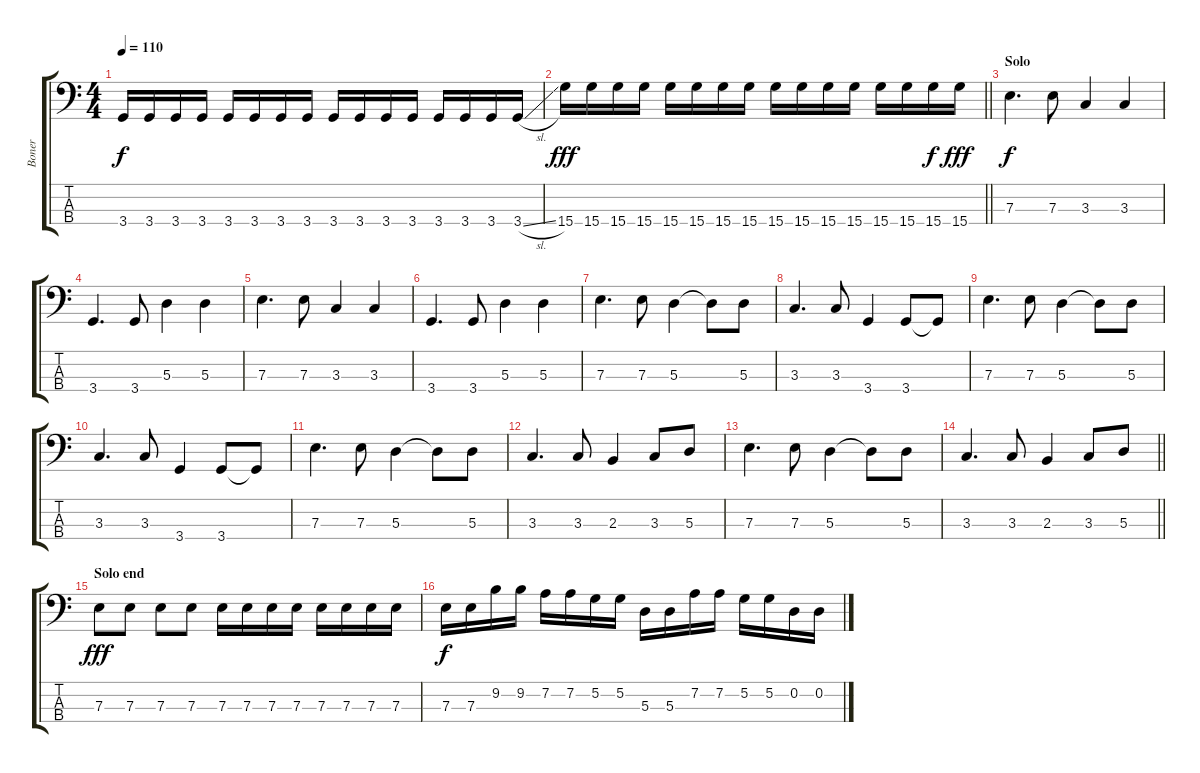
\track ("Boner" "Boner") {instrument electricbasspick}
\staff {score tabs}
\tuning (G2 D2 A1 E1) {hide}
\ts (4 4)
\tempo 110
\clef f4
\ks c
3.4.16{dy f volume 16} 3.4.16 3.4.16 3.4.16 3.4.16 3.4.16 3.4.16 3.4.16 3.4.16{volume 16} 3.4.16 3.4.16 3.4.16 3.4.16 3.4.16 3.4.16 3.4{sl}.16 |
\barLineRight lightlight
15.4.16{dy fff volume 16} 15.4.16 15.4.16 15.4.16 15.4.16 15.4.16 15.4.16 15.4.16 15.4.16{volume 16} 15.4.16 15.4.16 15.4.16 15.4.16 15.4.16 15.4.16{dy f} 15.4.16{dy fff} |
\section ("" "Solo")
7.3.4{d dy f} 7.3.8 3.3.4 3.3.4 |
3.4.4{d} 3.4.8 5.3.4 5.3.4 |
7.3.4{d} 7.3.8 3.3.4 3.3.4 |
3.4.4{d} 3.4.8 5.3.4 5.3.4 |
7.3.4{d} 7.3.8 5.3.4 5.3{t}.8 5.3.8 |
3.3.4{d} 3.3.8 3.4.4 3.4.8 3.4{t}.8 |
7.3.4{d} 7.3.8 5.3.4 5.3{t}.8 5.3.8 |
3.3.4{d} 3.3.8 3.4.4 3.4.8 3.4{t}.8 |
7.3.4{d} 7.3.8 5.3.4 5.3{t}.8 5.3.8 |
3.3.4{d} 3.3.8 2.3.4 3.3.8 5.3.8 |
7.3.4{d} 7.3.8 5.3.4 5.3{t}.8 5.3.8 |
\barLineRight lightlight
3.3.4{d} 3.3.8 2.3.4 3.3.8 5.3.8 |
\section ("" "Solo end")
7.3.8{dy fff} 7.3.8 7.3.8 7.3.8 7.3.16 7.3.16 7.3.16 7.3.16 7.3.16 7.3.16 7.3.16 7.3.16 |
7.3.16{dy f} 7.3.16 9.2.16 9.2.16 7.2.16 7.2.16 5.2.16 5.2.16 5.3.16 5.3.16 7.2.16 7.2.16 5.2.16 5.2.16 0.2.16 0.2.16
